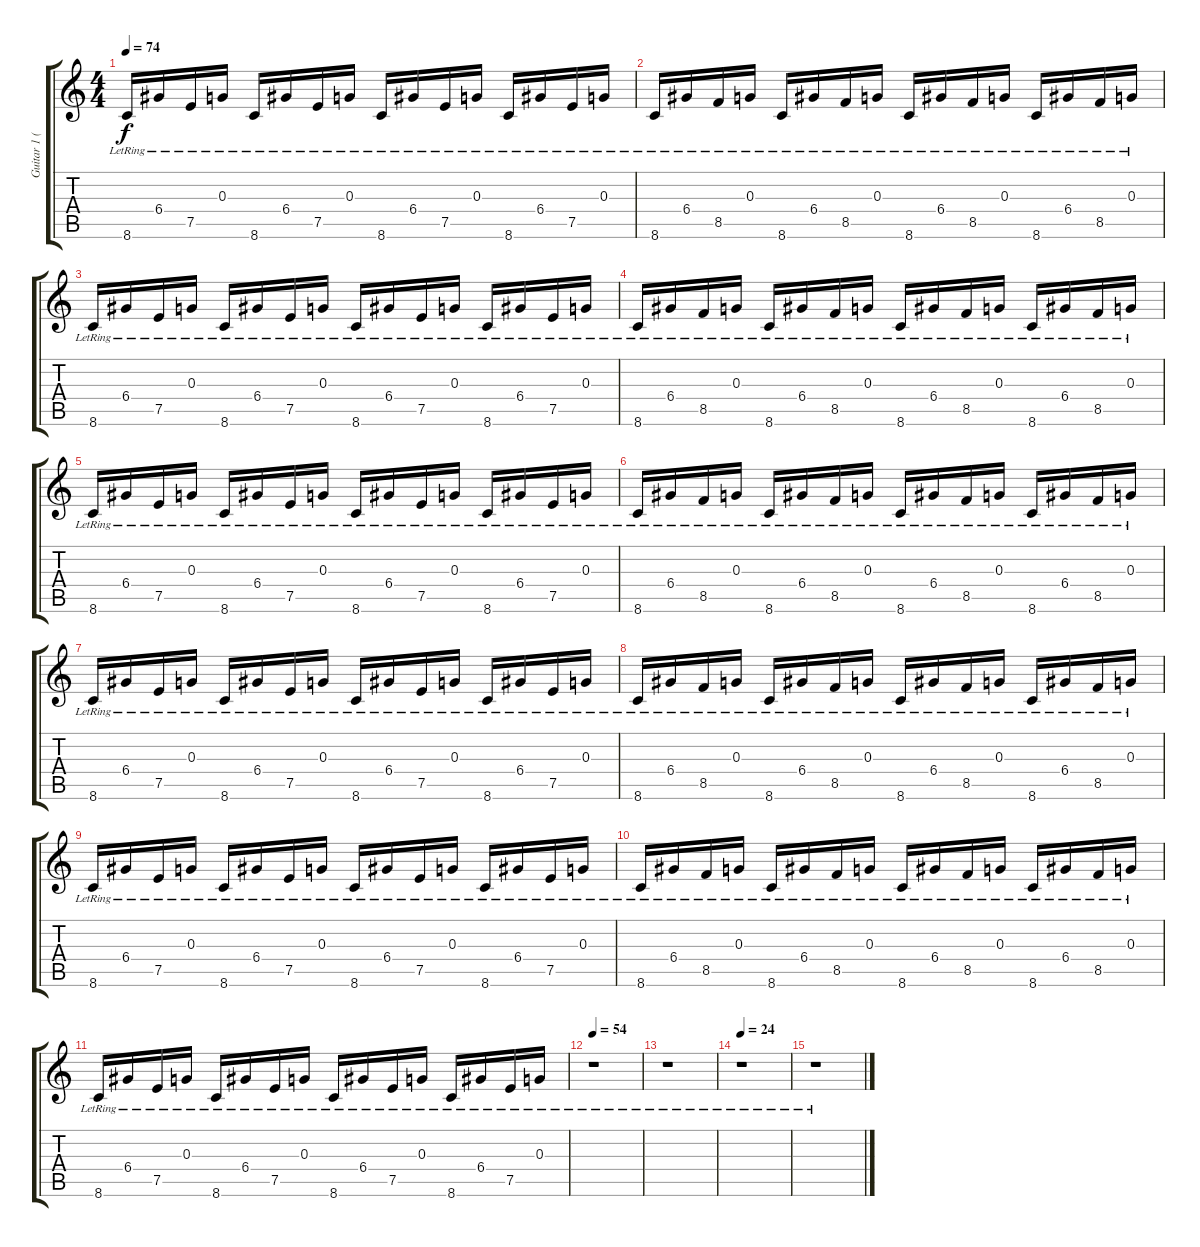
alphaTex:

\track ("Guitar 1 (Acoustic, Fingerstyle)" "Guitar 1 (") {instrument acousticguitarsteel}
\staff {score tabs}
\tuning (E4 B3 G3 D3 A2 E2) {hide}
\ts (4 4)
\tempo 74
\clef g2
\ks c
8.6{lr}.16{dy f} 6.4{lr}.16 7.5{lr}.16 0.3{lr}.16 8.6{lr}.16 6.4{lr}.16 7.5{lr}.16 0.3{lr}.16 8.6{lr}.16 6.4{lr}.16 7.5{lr}.16 0.3{lr}.16 8.6{lr}.16 6.4{lr}.16 7.5{lr}.16 0.3{lr}.16 |
8.6{lr}.16 6.4{lr}.16 8.5{lr}.16 0.3{lr}.16 8.6{lr}.16 6.4{lr}.16 8.5{lr}.16 0.3{lr}.16 8.6{lr}.16 6.4{lr}.16 8.5{lr}.16 0.3{lr}.16 8.6{lr}.16 6.4{lr}.16 8.5{lr}.16 0.3{lr}.16 |
8.6{lr}.16 6.4{lr}.16 7.5{lr}.16 0.3{lr}.16 8.6{lr}.16 6.4{lr}.16 7.5{lr}.16 0.3{lr}.16 8.6{lr}.16 6.4{lr}.16 7.5{lr}.16 0.3{lr}.16 8.6{lr}.16 6.4{lr}.16 7.5{lr}.16 0.3{lr}.16 |
8.6{lr}.16 6.4{lr}.16 8.5{lr}.16 0.3{lr}.16 8.6{lr}.16 6.4{lr}.16 8.5{lr}.16 0.3{lr}.16 8.6{lr}.16 6.4{lr}.16 8.5{lr}.16 0.3{lr}.16 8.6{lr}.16 6.4{lr}.16 8.5{lr}.16 0.3{lr}.16 |
8.6{lr}.16 6.4{lr}.16 7.5{lr}.16 0.3{lr}.16 8.6{lr}.16 6.4{lr}.16 7.5{lr}.16 0.3{lr}.16 8.6{lr}.16 6.4{lr}.16 7.5{lr}.16 0.3{lr}.16 8.6{lr}.16 6.4{lr}.16 7.5{lr}.16 0.3{lr}.16 |
8.6{lr}.16{volume 6} 6.4{lr}.16 8.5{lr}.16 0.3{lr}.16 8.6{lr}.16 6.4{lr}.16 8.5{lr}.16 0.3{lr}.16 8.6{lr}.16 6.4{lr}.16 8.5{lr}.16 0.3{lr}.16 8.6{lr}.16 6.4{lr}.16 8.5{lr}.16 0.3{lr}.16 |
8.6{lr}.16 6.4{lr}.16 7.5{lr}.16 0.3{lr}.16 8.6{lr}.16 6.4{lr}.16 7.5{lr}.16 0.3{lr}.16 8.6{lr}.16 6.4{lr}.16 7.5{lr}.16 0.3{lr}.16 8.6{lr}.16 6.4{lr}.16 7.5{lr}.16 0.3{lr}.16 |
8.6{lr}.16 6.4{lr}.16 8.5{lr}.16 0.3{lr}.16 8.6{lr}.16 6.4{lr}.16 8.5{lr}.16 0.3{lr}.16 8.6{lr}.16 6.4{lr}.16 8.5{lr}.16 0.3{lr}.16 8.6{lr}.16 6.4{lr}.16 8.5{lr}.16 0.3{lr}.16 |
8.6{lr}.16 6.4{lr}.16 7.5{lr}.16 0.3{lr}.16 8.6{lr}.16 6.4{lr}.16 7.5{lr}.16 0.3{lr}.16 8.6{lr}.16 6.4{lr}.16 7.5{lr}.16 0.3{lr}.16 8.6{lr}.16 6.4{lr}.16 7.5{lr}.16 0.3{lr}.16 |
8.6{lr}.16{volume 0} 6.4{lr}.16 8.5{lr}.16 0.3{lr}.16 8.6{lr}.16 6.4{lr}.16 8.5{lr}.16 0.3{lr}.16 8.6{lr}.16 6.4{lr}.16 8.5{lr}.16 0.3{lr}.16 8.6{lr}.16 6.4{lr}.16 8.5{lr}.16 0.3{lr}.16 |
8.6{lr}.16 6.4{lr}.16 7.5{lr}.16 0.3{lr}.16 8.6{lr}.16 6.4{lr}.16 7.5{lr}.16 0.3{lr}.16 8.6{lr}.16 6.4{lr}.16 7.5{lr}.16 0.3{lr}.16 8.6{lr}.16 6.4{lr}.16 7.5{lr}.16 0.3{lr}.16 |
\tempo 54
r.1 |
r.1 |
\tempo 24
r.1 |
r.1
